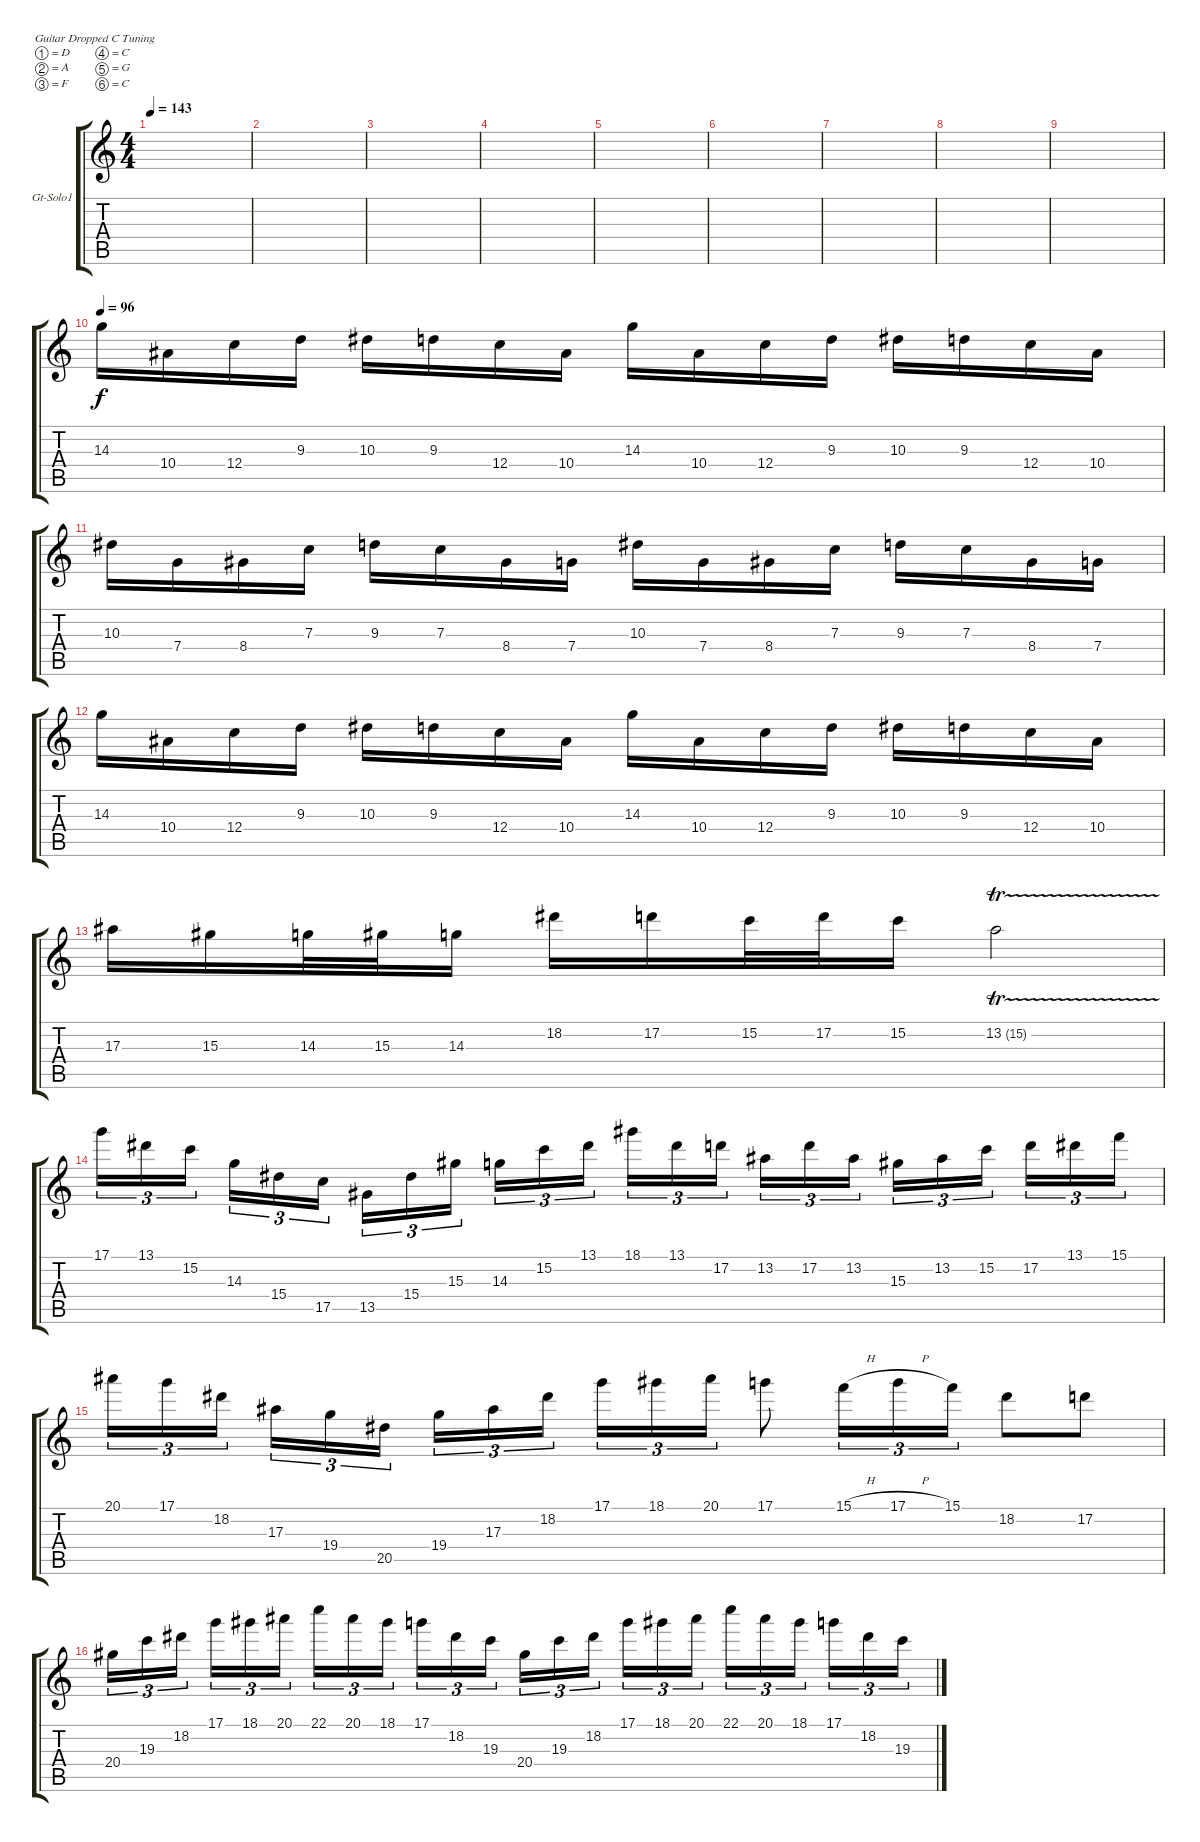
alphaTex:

\defaultSystemsLayout 4
\bracketExtendMode groupsimilarinstruments
\firstSystemTrackNameOrientation horizontal
\otherSystemsTrackNameOrientation horizontal
\track ("Guitar Solo 1" "Gt-Solo1") {instrument distortionguitar}
\staff {score tabs}
\tuning (D4 A3 F3 C3 G2 C2)
\ts (4 4)
\tempo 143
\clef g2
\ks c
|
|
|
|
|
|
|
|
|
\tempo 96
14.3.16 10.4.16 12.4.16 9.3.16 10.3.16 9.3.16 12.4.16 10.4.16 14.3.16 10.4.16 12.4.16 9.3.16 10.3.16 9.3.16 12.4.16 10.4.16 |
10.3.16 7.4.16 8.4.16 7.3.16 9.3.16 7.3.16 8.4.16 7.4.16 10.3.16 7.4.16 8.4.16 7.3.16 9.3.16 7.3.16 8.4.16 7.4.16 |
14.3.16 10.4.16 12.4.16 9.3.16 10.3.16 9.3.16 12.4.16 10.4.16 14.3.16 10.4.16 12.4.16 9.3.16 10.3.16 9.3.16 12.4.16 10.4.16 |
17.3.16 15.3.16 14.3.32 15.3.32 14.3.16 18.2.16 17.2.16 15.2.32 17.2.32 15.2.16 13.2{tr (15 16)}.2 |
17.1.16{tu (3 2)} 13.1.16{tu (3 2)} 15.2.16{tu (3 2)} 14.3.16{tu (3 2)} 15.4.16{tu (3 2)} 17.5.16{tu (3 2)} 13.5.16{tu (3 2)} 15.4.16{tu (3 2)} 15.3.16{tu (3 2)} 14.3.16{tu (3 2)} 15.2.16{tu (3 2)} 13.1.16{tu (3 2)} 18.1.16{tu (3 2)} 13.1.16{tu (3 2)} 17.2.16{tu (3 2)} 13.2.16{tu (3 2)} 17.2.16{tu (3 2)} 13.2.16{tu (3 2)} 15.3.16{tu (3 2)} 13.2.16{tu (3 2)} 15.2.16{tu (3 2)} 17.2.16{tu (3 2)} 13.1.16{tu (3 2)} 15.1.16{tu (3 2)} |
20.1.16{tu (3 2)} 17.1.16{tu (3 2)} 18.2.16{tu (3 2)} 17.3.16{tu (3 2)} 19.4.16{tu (3 2)} 20.5.16{tu (3 2)} 19.4.16{tu (3 2)} 17.3.16{tu (3 2)} 18.2.16{tu (3 2)} 17.1.16{tu (3 2)} 18.1.16{tu (3 2)} 20.1.16{tu (3 2)} 17.1.8 15.1{h}.16{tu (3 2)} 17.1{h}.16{tu (3 2)} 15.1.16{tu (3 2)} 18.2.8 17.2.8 |
20.4.16{tu (3 2)} 19.3.16{tu (3 2)} 18.2.16{tu (3 2)} 17.1.16{tu (3 2)} 18.1.16{tu (3 2)} 20.1.16{tu (3 2)} 22.1.16{tu (3 2)} 20.1.16{tu (3 2)} 18.1.16{tu (3 2)} 17.1.16{tu (3 2)} 18.2.16{tu (3 2)} 19.3.16{tu (3 2)} 20.4.16{tu (3 2)} 19.3.16{tu (3 2)} 18.2.16{tu (3 2)} 17.1.16{tu (3 2)} 18.1.16{tu (3 2)} 20.1.16{tu (3 2)} 22.1.16{tu (3 2)} 20.1.16{tu (3 2)} 18.1.16{tu (3 2)} 17.1.16{tu (3 2)} 18.2.16{tu (3 2)} 19.3.16{tu (3 2)}
